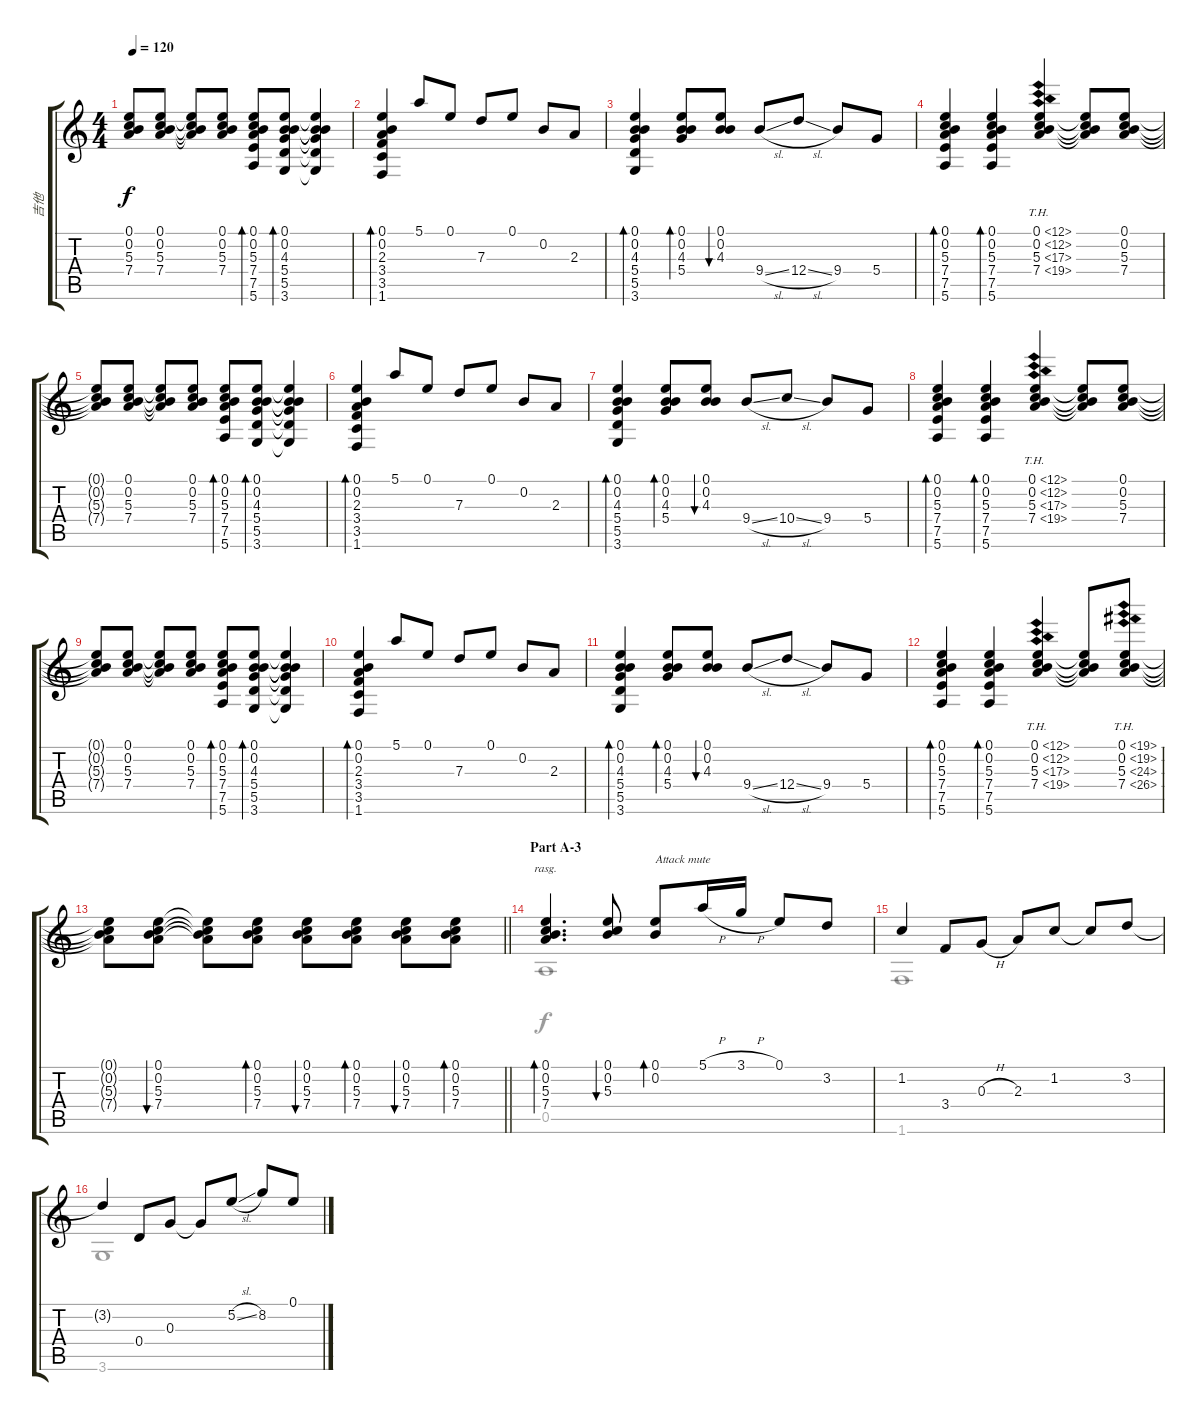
\track ("吉他" "吉他") {instrument acousticguitarnylon}
\staff {score tabs}
\tuning (E4 B3 G3 D3 A2 E2) {hide}
\voice
\ts (4 4)
\tempo 120
\clef g2
\ks c
(0.1{t} 0.2{t} 5.3{t} 7.4{t}).8{dy f beam Up} (0.1 0.2 5.3 7.4).8{beam Up} (0.1{t} 0.2{t} 5.3{t} 7.4{t}).8{beam Up} (0.1 0.2 5.3 7.4).8{beam Up} (0.1 0.2 5.3 7.4 7.5 5.6).8{bd 30 beam Up} (0.1 0.2 4.3 5.4 5.5 3.6).8{bd 30 beam Up} (0.1{t} 0.2{t} 4.3{t} 5.4{t} 5.5{t} 3.6{t}).4{beam Up} |
(0.1 0.2 2.3 3.4 3.5 1.6).4{bd 120 beam Up} 5.1.8{beam Up} 0.1.8{beam Up} 7.3.8{beam Up} 0.1.8{beam Up} 0.2.8{beam Up} 2.3.8{beam Up} |
(0.1 0.2 4.3 5.4 5.5 3.6).4{bd 120 beam Up} (0.1 0.2 4.3 5.4).8{bd 30 beam Up} (0.1 0.2 4.3).8{bu 30 beam Up} 9.4{sl}.8{beam Up} 12.4{sl}.8{beam Up} 9.4.8{beam Up} 5.4.8{beam Up} |
(0.1 0.2 5.3 7.4 7.5 5.6).4{bd 30 beam Up} (0.1 0.2 5.3 7.4 7.5 5.6).4{bd 30 beam Up} (0.1{th 12} 0.2{th 12} 5.3{th 12} 7.4{th 12}).4{beam Up} (0.1{t} 0.2{t} 5.3{t} 7.4{t}).8{beam Up} (0.1 0.2 5.3 7.4).8{beam Up} |
(0.1{t} 0.2{t} 5.3{t} 7.4{t}).8{beam Up} (0.1 0.2 5.3 7.4).8{beam Up} (0.1{t} 0.2{t} 5.3{t} 7.4{t}).8{beam Up} (0.1 0.2 5.3 7.4).8{beam Up} (0.1 0.2 5.3 7.4 7.5 5.6).8{bd 30 beam Up} (0.1 0.2 4.3 5.4 5.5 3.6).8{bd 30 beam Up} (0.1{t} 0.2{t} 4.3{t} 5.4{t} 5.5{t} 3.6{t}).4{beam Up} |
(0.1 0.2 2.3 3.4 3.5 1.6).4{bd 120 beam Up} 5.1.8{beam Up} 0.1.8{beam Up} 7.3.8{beam Up} 0.1.8{beam Up} 0.2.8{beam Up} 2.3.8{beam Up} |
(0.1 0.2 4.3 5.4 5.5 3.6).4{bd 120 beam Up} (0.1 0.2 4.3 5.4).8{bd 30 beam Up} (0.1 0.2 4.3).8{bu 30 beam Up} 9.4{sl}.8{beam Up} 10.4{sl}.8{beam Up} 9.4.8{beam Up} 5.4.8{beam Up} |
(0.1 0.2 5.3 7.4 7.5 5.6).4{bd 120 beam Up} (0.1 0.2 5.3 7.4 7.5 5.6).4{bd 30 beam Up} (0.1{th 12} 0.2{th 12} 5.3{th 12} 7.4{th 12}).4{beam Up} (0.1{t} 0.2{t} 5.3{t} 7.4{t}).8{beam Up} (0.1 0.2 5.3 7.4).8 |
(0.1{t} 0.2{t} 5.3{t} 7.4{t}).8{beam Up} (0.1 0.2 5.3 7.4).8{beam Up} (0.1{t} 0.2{t} 5.3{t} 7.4{t}).8{beam Up} (0.1 0.2 5.3 7.4).8{beam Up} (0.1 0.2 5.3 7.4 7.5 5.6).8{bd 30 beam Up} (0.1 0.2 4.3 5.4 5.5 3.6).8{bd 30 beam Up} (0.1{t} 0.2{t} 4.3{t} 5.4{t} 5.5{t} 3.6{t}).4{beam Up} |
(0.1 0.2 2.3 3.4 3.5 1.6).4{bd 120 beam Up} 5.1.8{beam Up} 0.1.8{beam Up} 7.3.8{beam Up} 0.1.8{beam Up} 0.2.8{beam Up} 2.3.8{beam Up} |
(0.1 0.2 4.3 5.4 5.5 3.6).4{bd 120 beam Up} (0.1 0.2 4.3 5.4).8{bd 30 beam Up} (0.1 0.2 4.3).8{bu 30 beam Up} 9.4{sl}.8{beam Up} 12.4{sl}.8{beam Up} 9.4.8{beam Up} 5.4.8{beam Up} |
(0.1 0.2 5.3 7.4 7.5 5.6).4{bd 30 beam Up} (0.1 0.2 5.3 7.4 7.5 5.6).4{bd 30 beam Up} (0.1{th 12} 0.2{th 12} 5.3{th 12} 7.4{th 12}).4{beam Up} (0.1{t} 0.2{t} 5.3{t} 7.4{t}).8{beam Up} (0.1{th 19} 0.2{th 19} 5.3{th 19} 7.4{th 19}).8 |
\barLineRight lightlight
(0.1{t} 0.2{t} 5.3{t} 7.4{t}).8 (0.1 0.2 5.3 7.4).8{bu 240} (0.1{t} 0.2{t} 5.3{t} 7.4{t}).8 (0.1 0.2 5.3 7.4).8{bd 60} (0.1 0.2 5.3 7.4).8{bu 60} (0.1 0.2 5.3 7.4).8{bd 60} (0.1 0.2 5.3 7.4).8{bu 60} (0.1 0.2 5.3 7.4).8{bd 60} |
\section ("" "Part A-3")
(0.1 0.2 5.3 7.4).4{d bd 480 rasg ii} (0.1 0.2 5.3).8{bu 60} (0.1 0.2).8{bd 60 txt "Attack mute"} 5.1{h}.16 3.1{h}.16 0.1.8 3.2.8 |
1.2.4 3.4.8 0.3{h}.8 2.3.8 1.2.8 1.2{t}.8 3.2.8 |
3.2{t}.4 0.4.8 0.3.8 0.3{t}.8 5.2{sl}.8 8.2.8 0.1.8
\voice
\clef g2
\ottava regular
\simile none
\ks c
|
|
|
|
|
|
|
|
|
|
|
|
\barLineRight lightlight
|
0.5.1 |
1.6.1 |
3.6.1
